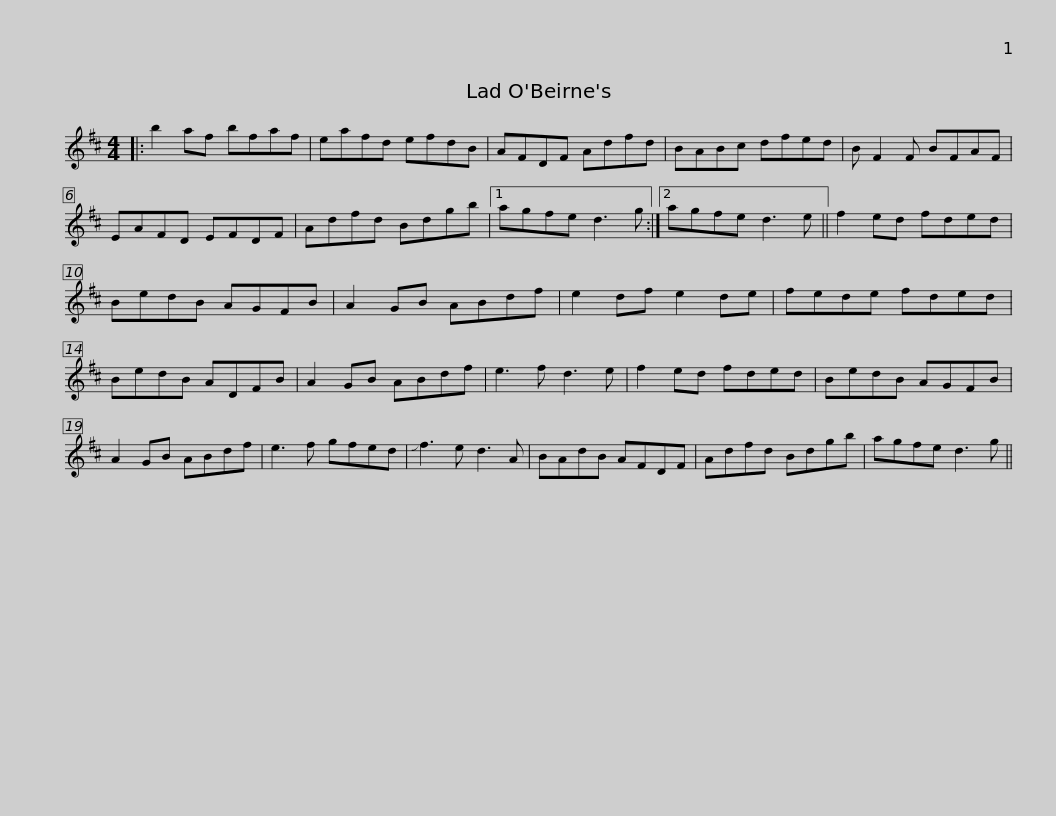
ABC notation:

X:1
L:1/8
M:4/4
I:linebreak $
K:D
V:1 treble
V:1
|: b2 af bfaf | eafd efdB | AFDF Adfd | BABc dfed | B F2 F BFAF |$ %5
 EAFD EFDF | Adfd Bdgb |1 agfe d3 g :|2 agfe d3 e || f2 ed fded | %10
 BedB AGFB |$ A2 GB ABdf | e2 df e2 de | fede fded | BedB ADFB | %15
 A2 GB ABdf | e3 f d3 e |$ f2 ed fded | BedB AGFB | A2 GB ABdf | %20
 e3 f gfed | !slide!f3 e d3 A | BAdB AFDF |$ Adfd Bdgb | agfe d3 g || %25
